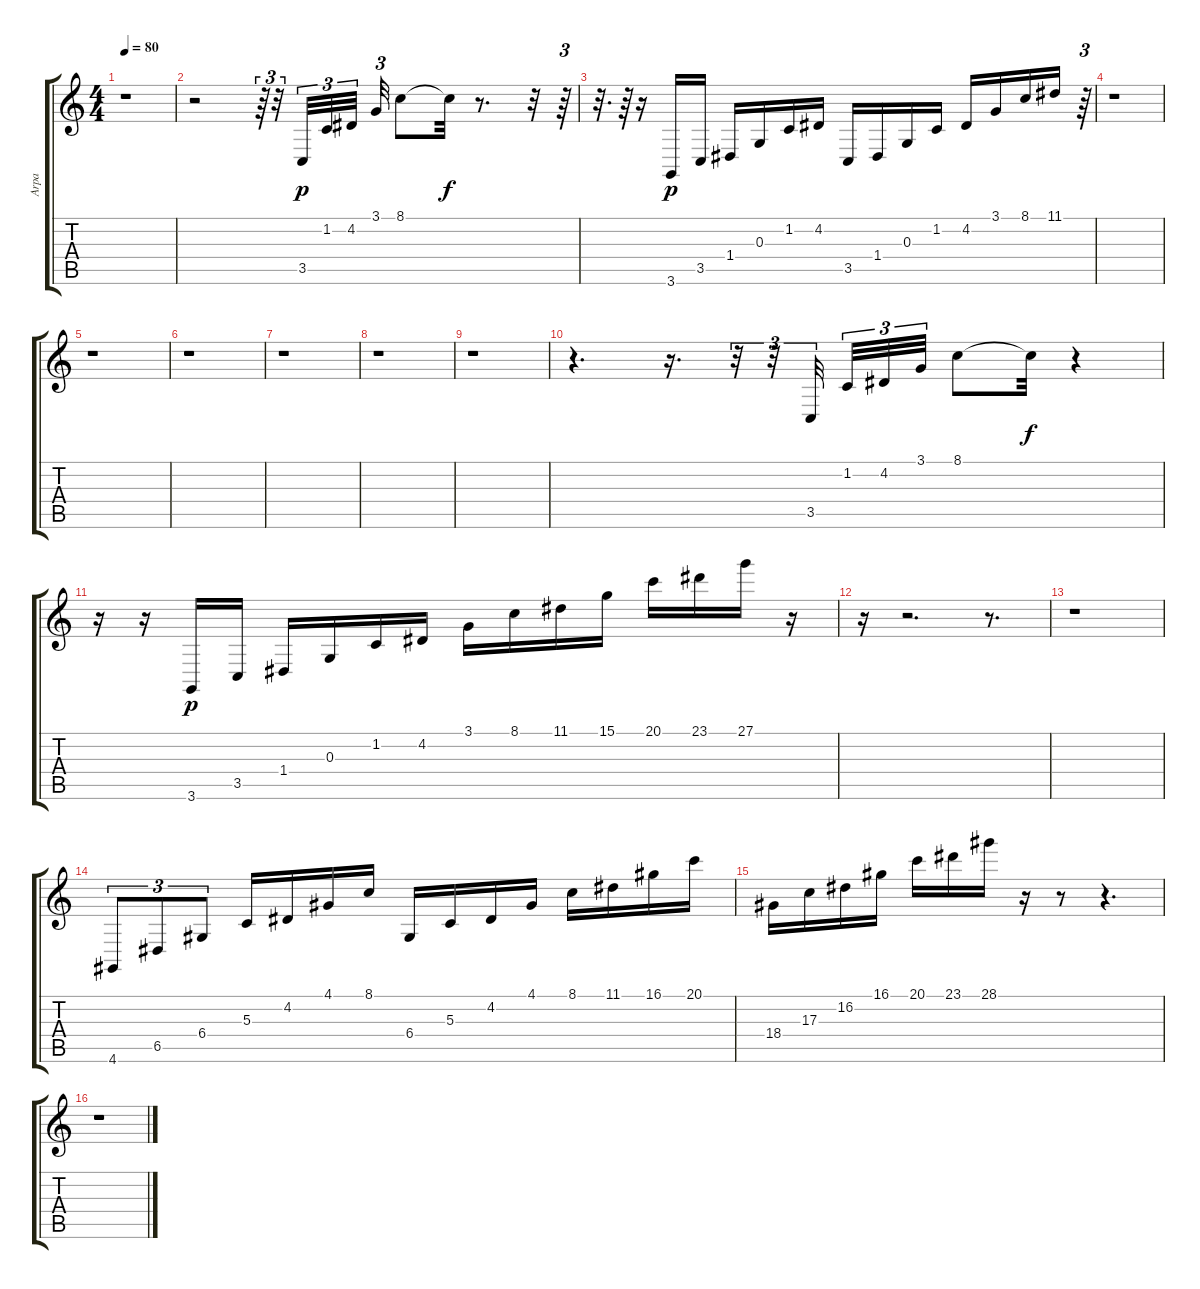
\track ("Arpa" "Arpa") {instrument pizzicatostrings}
\staff {score tabs}
\tuning (E4 B3 G3 D3 A2 E2) {hide}
\ts (4 4)
\tempo 80
\clef g2
\ks c
r.1{dy p} |
r.2 r.64{tu (3 2)} r.32{tu (3 2)} 3.5.32{tu (3 2)} 1.2.32{tu (3 2)} 4.2.32{tu (3 2) beam splitsecondary} 3.1.32{tu (3 2)} 8.1.8 8.1{t}.32{dy f} r.8{d} r.32 r.64{tu (3 2)} |
r.32{d} r.64 r.16 3.6.16{dy p} 3.5.16 1.4.16 0.3.16 1.2.16 4.2.16 3.5.16 1.4.16 0.3.16 1.2.16 4.2.16 3.1.16 8.1.16 11.1.16 r.64{tu (3 2)} |
r.1 |
r.1 |
r.1 |
r.1 |
r.1 |
r.1 |
r.4{d} r.16{d} r.32{tu (3 2)} r.32{tu (3 2)} 3.5.32{tu (3 2) beam splitsecondary} 1.2.32{tu (3 2)} 4.2.32{tu (3 2)} 3.1.32{tu (3 2)} 8.1.8 8.1{t}.32{dy f} r.4 |
r.16 r.16 3.6.16{dy p} 3.5.16 1.4.16 0.3.16 1.2.16 4.2.16 3.1.16 8.1.16 11.1.16 15.1.16 20.1.16 23.1.16 27.1.16 r.16 |
r.16 r.2{d} r.8{d} |
r.1 |
4.6.8{tu (3 2)} 6.5.8{tu (3 2)} 6.4.8{tu (3 2)} 5.3.16 4.2.16 4.1.16 8.1.16 6.4.16 5.3.16 4.2.16 4.1.16 8.1.16 11.1.16 16.1.16 20.1.16 |
18.4.16 17.3.16 16.2.16 16.1.16 20.1.16 23.1.16 28.1.16 r.16 r.8 r.4{d} |
r.1
